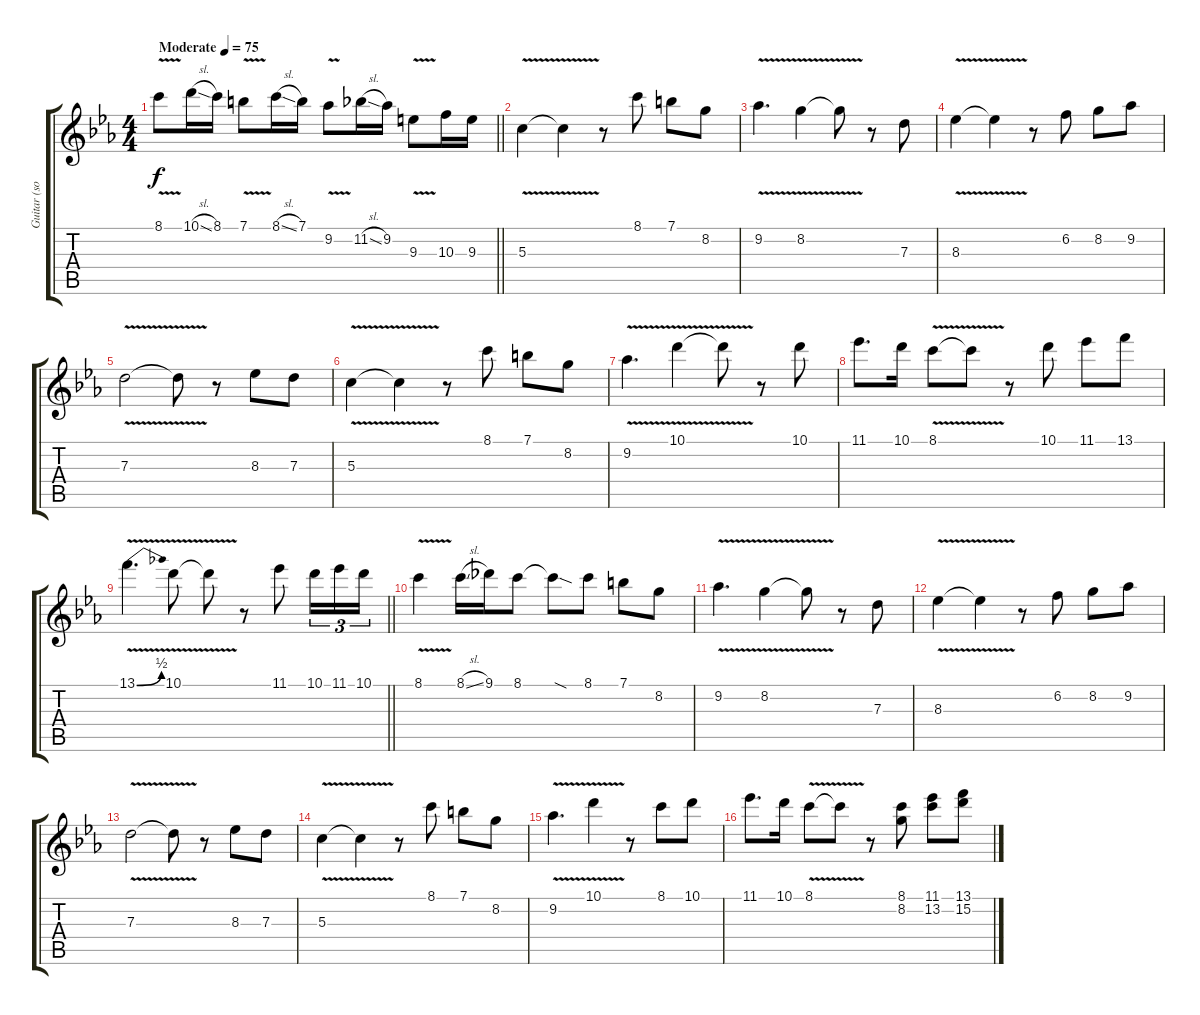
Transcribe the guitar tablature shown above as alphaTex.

\track ("Guitar (solo)" "Guitar (so") {instrument distortionguitar}
\staff {score tabs}
\tuning (E4 B3 G3 D3 A2 E2) {hide}
\ts (4 4)
\tempo (75 "Moderate")
\clef g2
\barLineRight lightlight
\ks cminor
8.1{v}.8{txt "" dy f instrument distortionguitar} 10.1{sl}.16 8.1.16 7.1{v}.8 8.1{sl}.16 7.1.16 9.2{v}.8 11.2{sl}.16 9.2.16 9.3{v}.8 10.3.16 9.3.16 |
\section ("" "")
5.3{v}.4 5.3{t}.4 r.8 8.1.8 7.1.8 8.2.8 |
9.2{v}.4{d} 8.2{v}.4 8.2{t}.8 r.8 7.3.8 |
8.3{v}.4 8.3{t}.4 r.8 6.2.8 8.2.8 9.2.8 |
7.3{v}.2 7.3{t}.8 r.8 8.3.8 7.3.8 |
5.3{v}.4 5.3{t}.4 r.8 8.1.8 7.1.8 8.2.8 |
9.2{v}.4{d} 10.1{v}.4 10.1{t}.8 r.8 10.1.8 |
11.1.8{d} 10.1.16 8.1{v}.8 8.1{t}.8 r.8 10.1.8 11.1.8 13.1.8 |
\barLineRight lightlight
13.1{be (bend 0 0 60 2) v}.4{d} 10.1{v}.8 10.1{t}.8 r.8 11.1.8 10.1.16{tu (3 2)} 11.1.16{tu (3 2)} 10.1.16{tu (3 2)} |
\section ("" "")
8.1{v}.4 8.1{sl}.16 9.1.16 8.1.8 8.1{sod t}.8 8.1.8 7.1.8 8.2.8 |
9.2{v}.4{d} 8.2{v}.4 8.2{t}.8 r.8 7.3.8 |
8.3{v}.4 8.3{t}.4 r.8 6.2.8 8.2.8 9.2.8 |
7.3{v}.2 7.3{t}.8 r.8 8.3.8 7.3.8 |
5.3{v}.4 5.3{t}.4 r.8 8.1.8 7.1.8 8.2.8 |
9.2{v}.4{d} 10.1{v}.4 r.8 8.1.8 10.1.8 |
11.1.8{d} 10.1.16 8.1{v}.8 8.1{t}.8 r.8 (8.1 8.2).8 (11.1 13.2).8 (13.1 15.2).8
